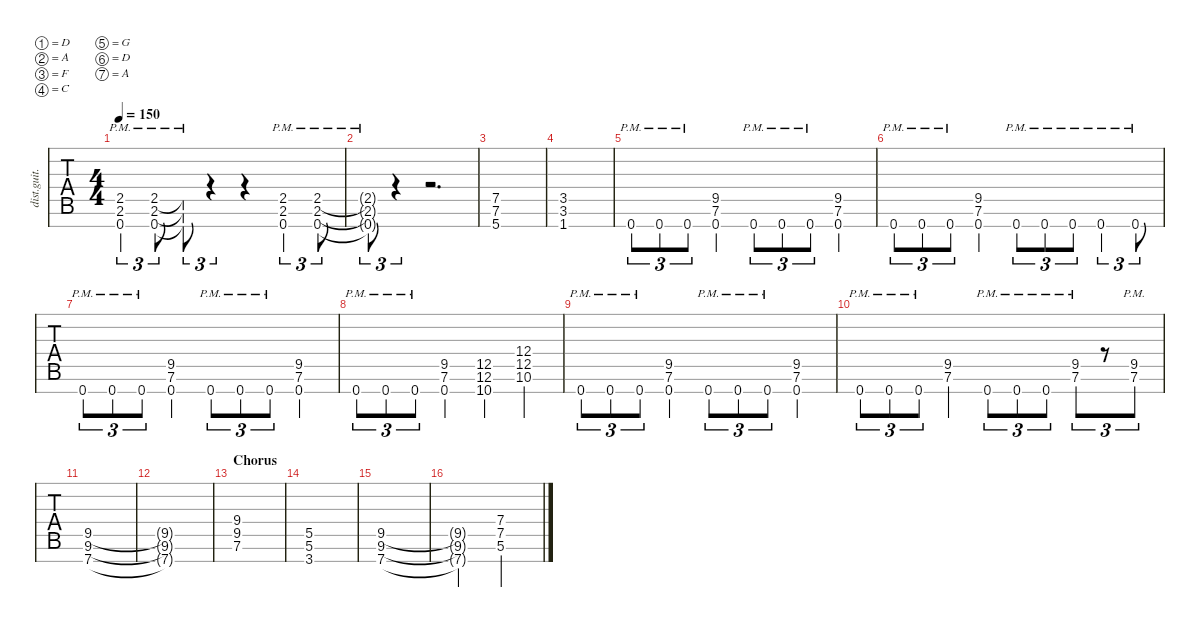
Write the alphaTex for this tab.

\defaultSystemsLayout 4
\hideDynamics
\bracketExtendMode nobrackets
\otherSystemsTrackNameOrientation horizontal
\track ("Distortion Guitar" "dist.guit.") {solo instrument distortionguitar}
\staff {tabs}
\tuning (D4 A3 F3 C3 G2 D2 A1)
\ts (4 4)
\scale
1.06666
\tempo 150
\accidentals auto
\clef g2
\ottava regular
\simile none
\ks aminor
(2.5{pm} 2.6{pm} 0.7{pm}).4{tu (3 2) dy mf} (2.5{pm} 2.6{pm} 0.7{pm}).8{tu (3 2)} (2.5{pm t} 2.6{pm t} 0.7{pm t}).8{tu (3 2)} r.4{tu (3 2)} r.4 (2.5{pm} 2.6{pm} 0.7{pm}).4{tu (3 2)} (2.5{pm} 2.6{pm} 0.7{pm}).8{tu (3 2)} |
\scale
0.977779 (2.5{pm t} 2.6{pm t} 0.7{pm t}).8{tu (3 2)} r.4{tu (3 2)} r.2{d} |
\scale
0.977779 (7.6 7.5 5.7).1 |
\scale
0.977779 (1.7 3.6 3.5).1 |
\scale
1.06666 0.7{pm}.8{tu (3 2)} 0.7{pm}.8{tu (3 2)} 0.7{pm}.8{tu (3 2)} (9.5{ac} 7.6{ac} 0.7{ac}).4 0.7{pm}.8{tu (3 2)} 0.7{pm}.8{tu (3 2)} 0.7{pm}.8{tu (3 2)} (9.5{ac} 7.6{ac} 0.7{ac}).4 |
\scale
0.977779 0.7{pm}.8{tu (3 2)} 0.7{pm}.8{tu (3 2)} 0.7{pm}.8{tu (3 2)} (9.5{ac} 7.6{ac} 0.7{ac}).4 0.7{pm}.8{tu (3 2)} 0.7{pm}.8{tu (3 2)} 0.7{pm}.8{tu (3 2)} 0.7{pm}.4{tu (3 2)} 0.7{pm}.8{tu (3 2)} |
\scale
0.977779 0.7{pm}.8{tu (3 2)} 0.7{pm}.8{tu (3 2)} 0.7{pm}.8{tu (3 2)} (9.5{ac} 7.6{ac} 0.7{ac}).4 0.7{pm}.8{tu (3 2)} 0.7{pm}.8{tu (3 2)} 0.7{pm}.8{tu (3 2)} (9.5{ac} 7.6{ac} 0.7{ac}).4 |
\scale
0.977779 0.7{pm}.8{tu (3 2)} 0.7{pm}.8{tu (3 2)} 0.7{pm}.8{tu (3 2)} (9.5{ac} 7.6{ac} 0.7{ac}).4 (12.5{ac} 12.6 10.7).4 (12.4{ac} 12.5 10.6).4 |
\scale
1.06224 0.7{pm}.8{tu (3 2)} 0.7{pm}.8{tu (3 2)} 0.7{pm}.8{tu (3 2)} (9.5{ac} 7.6{ac} 0.7{ac}).4 0.7{pm}.8{tu (3 2)} 0.7{pm}.8{tu (3 2)} 0.7{pm}.8{tu (3 2)} (9.5{ac} 7.6{ac} 0.7{ac}).4 |
\scale
0.973358 0.7{pm}.8{tu (3 2)} 0.7{pm}.8{tu (3 2)} 0.7{pm}.8{tu (3 2)} (9.5{ac} 7.6).4 0.7{pm}.8{tu (3 2)} 0.7{pm}.8{tu (3 2)} 0.7{pm}.8{tu (3 2)} (9.5{pm} 7.6{pm}).8{tu (3 2)} r.8{tu (3 2)} (9.5{pm} 7.6{pm}).8{tu (3 2)} |
\scale
0.973358 (7.7 9.6 9.5).1 |
\scale
0.991042 (7.7{t} 9.6{t} 9.5{t}).1 |
\section ("" "Chorus")
\scale
1.15555 (7.6 9.5 9.4).1 |
\scale
0.977779 (3.7 5.6 5.5).1 |
\scale
0.977779 (7.7 9.6 9.5).1 |
\scale
0.977779 (7.7{t} 9.6{t} 9.5{t}).2 (5.6 7.5 7.4).2
